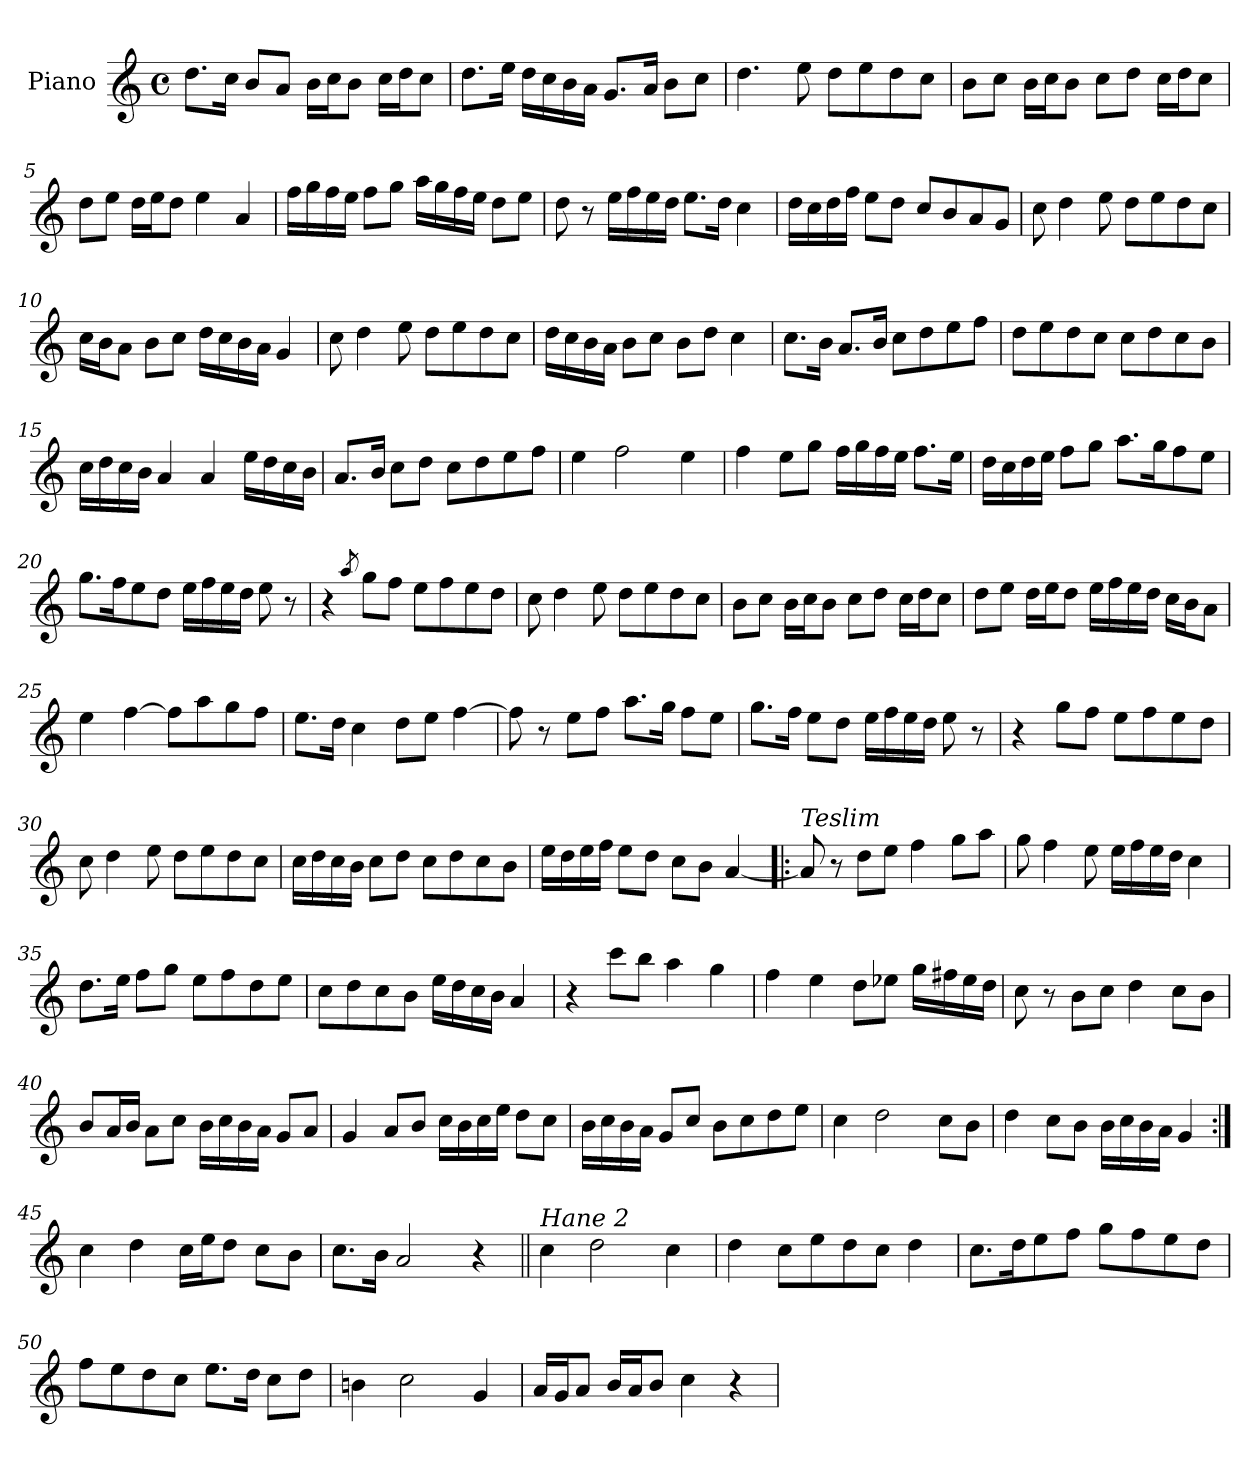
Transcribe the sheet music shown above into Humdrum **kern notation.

**kern
*part1
*staff1
*I"Piano
*I'Pno
*clefG2
*k[]
*M4/4
*met(c)
=1
8.dd\L
16cc\Jk
8b/L
8a/J
16b\LL
16cc\J
8b\J
16cc\LL
16dd\J
8cc\J
=2
8.dd\L
16ee\Jk
16dd\LL
16cc\
16b\
16a\JJ
8.g/L
16a/Jk
8b\L
8cc\J
=3
4.dd\
8ee\
8dd\L
8ee\
8dd\
8cc\J
=4
8b\L
8cc\J
16b\LL
16cc\J
8b\J
8cc\L
8dd\J
16cc\LL
16dd\J
8cc\J
!!LO:LB:g=z
=5
8dd\L
8ee\J
16dd\LL
16ee\J
8dd\J
4ee\
4a/
=6
16ff\LL
16gg\
16ff\
16ee\JJ
8ff\L
8gg\J
16aa\LL
16gg\
16ff\
16ee\JJ
8dd\L
8ee\J
=7
8dd\
8r
16ee\LL
16ff\
16ee\
16dd\JJ
8.ee\L
16dd\Jk
4cc\
=8
16dd\LL
16cc\
16dd\
16ff\JJ
8ee\L
8dd\J
8cc/L
8b/
8a/
8g/J
!!LO:LB:g=z
=9
8cc\
4dd\
8ee\
8dd\L
8ee\
8dd\
8cc\J
=10
16cc\LL
16b\J
8a\J
8b\L
8cc\J
16dd\LL
16cc\
16b\
16a\JJ
4g/
=11
8cc\
4dd\
8ee\
8dd\L
8ee\
8dd\
8cc\J
=12
16dd\LL
16cc\
16b\
16a\JJ
8b\L
8cc\J
8b\L
8dd\J
4cc\
!!LO:LB:g=z
=13
8.cc\L
16b\Jk
8.a/L
16b/Jk
8cc\L
8dd\
8ee\
8ff\J
=14
8dd\L
8ee\
8dd\
8cc\J
8cc\L
8dd\
8cc\
8b\J
=15
16cc\LL
16dd\
16cc\
16b\JJ
4a/
4a/
16ee\LL
16dd\
16cc\
16b\JJ
=16
8.a/L
16b/Jk
8cc\L
8dd\J
8cc\L
8dd\
8ee\
8ff\J
!!LO:LB:g=z
=17
4ee\
2ff\
4ee\
=18
4ff\
8ee\L
8gg\J
16ff\LL
16gg\
16ff\
16ee\JJ
8.ff\L
16ee\Jk
=19
16dd\LL
16cc\
16dd\
16ee\JJ
8ff\L
8gg\J
8.aa\L
16gg\K
8ff\
8ee\J
=20
8.gg\L
16ff\K
8ee\
8dd\J
16ee\LL
16ff\
16ee\
16dd\JJ
8ee\
8r
!!LO:LB:g=z
=21
4r
8qaa/
8gg\L
8ff\J
8ee\L
8ff\
8ee\
8dd\J
=22
8cc\
4dd\
8ee\
8dd\L
8ee\
8dd\
8cc\J
=23
8b\L
8cc\J
16b\LL
16cc\J
8b\J
8cc\L
8dd\J
16cc\LL
16dd\J
8cc\J
=24
8dd\L
8ee\J
16dd\LL
16ee\J
8dd\J
16ee\LL
16ff\
16ee\
16dd\JJ
16cc\LL
16b\J
8a\J
!!LO:LB:g=z
=25
4ee\
[4ff\
8ff\L]
8aa\
8gg\
8ff\J
=26
8.ee\L
16dd\Jk
4cc\
8dd\L
8ee\J
[4ff\
=27
8ff\]
8r
8ee\L
8ff\J
8.aa\L
16gg\Jk
8ff\L
8ee\J
=28
8.gg\L
16ff\Jk
8ee\L
8dd\J
16ee\LL
16ff\
16ee\
16dd\JJ
8ee\
8r
!!LO:LB:g=z
=29
4r
8gg\L
8ff\J
8ee\L
8ff\
8ee\
8dd\J
=30
8cc\
4dd\
8ee\
8dd\L
8ee\
8dd\
8cc\J
=31
16cc\LL
16dd\
16cc\
16b\JJ
8cc\L
8dd\J
8cc\L
8dd\
8cc\
8b\J
=32
16ee\LL
16dd\
16ee\
16ff\JJ
8ee\L
8dd\J
8cc\L
8b\J
[4a/
!!LO:LB:g=z
=33!|:
!LO:TX:a:i:t=Teslim
8a/]
8r
8dd\L
8ee\J
4ff\
8gg\L
8aa\J
=34
8gg\
4ff\
8ee\
16ee\LL
16ff\
16ee\
16dd\JJ
4cc\
=35
8.dd\L
16ee\Jk
8ff\L
8gg\J
8ee\L
8ff\
8dd\
8ee\J
=36
8cc\L
8dd\
8cc\
8b\J
16ee\LL
16dd\
16cc\
16b\JJ
4a/
!!LO:PB:g=z
=37
4r
8ccc\L
8bb\J
4aa\
4gg\
=38
4ff\
4ee\
8dd\L
8ee-X\J
16gg\LL
16ff#X\
16ee-\
16dd\JJ
=39
8cc\
8r
8b\L
8cc\J
4dd\
8cc\L
8b\J
=40
8b/L
16a/L
16b/JJ
8a\L
8cc\J
16b\LL
16cc\
16b\
16a\JJ
8g/L
8a/J
!!LO:LB:g=z
=41
4g/
8a/L
8b/J
16cc\LL
16b\
16cc\
16ee\JJ
8dd\L
8cc\J
=42
16b\LL
16cc\
16b\
16a\JJ
8g/L
8cc/J
8b\L
8cc\
8dd\
8ee\J
=43
4cc\
2dd\
8cc\L
8b\J
=44
4dd\
8cc\L
8b\J
16b\LL
16cc\
16b\
16a\JJ
4g/
!!LO:LB:g=z
=45:|!
4cc\
4dd\
16cc\LL
16ee\J
8dd\J
8cc\L
8b\J
=46
8.cc\L
16b\Jk
2a/
4r
=47||
!LO:TX:a:i:t=Hane 2
4cc\
2dd\
4cc\
=48
4dd\
8cc\L
8ee\
8dd\
8cc\J
4dd\
=49
8.cc\L
16dd\K
8ee\
8ff\J
8gg\L
8ff\
8ee\
8dd\J
!!LO:LB:g=z
=50
8ff\L
8ee\
8dd\
8cc\J
8.ee\L
16dd\Jk
8cc\L
8dd\J
=51
4bn\
2cc\
4g/
=52
16a/LL
16g/J
8a/J
16b/LL
16a/J
8b/J
4cc\
4r
=
*-
